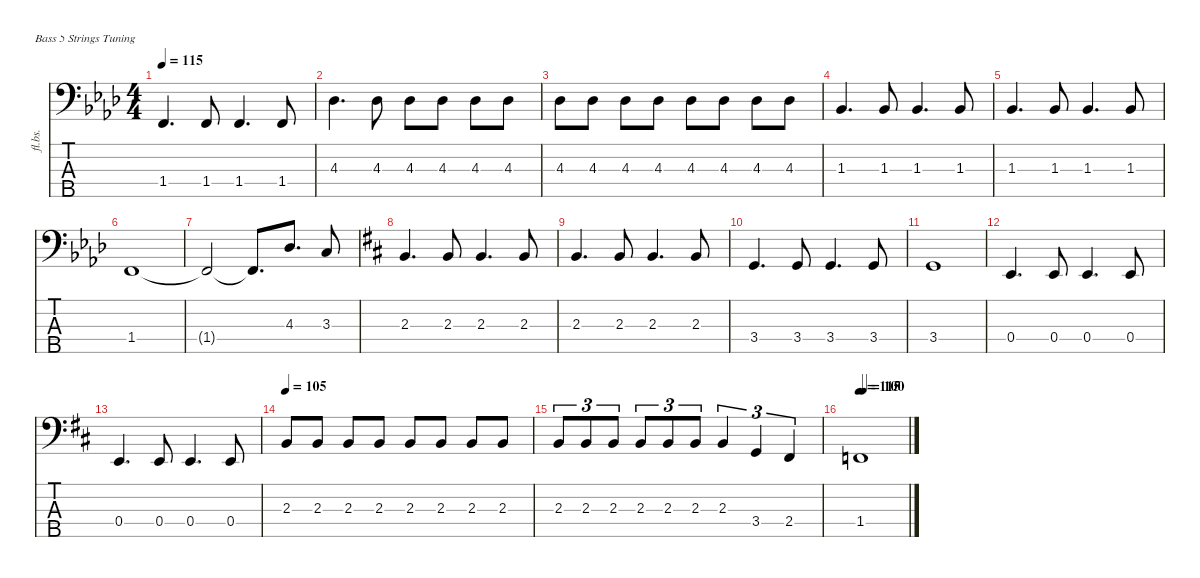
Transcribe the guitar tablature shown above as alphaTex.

\defaultSystemsLayout 4
\hideDynamics
\bracketExtendMode nobrackets
\track ("Bass" "fl.bs.") {instrument fretlessbass}
\staff {score tabs}
\tuning (G2 D2 A1 E1 B0)
\ts (4 4)
\tempo 115
\clef f4
\ks fminor
1.4{acc forcenatural}.4{d dy f} 1.4{acc forcenatural}.8 1.4{acc forcenatural}.4{d} 1.4{acc forcenatural}.8 |
4.3{acc b}.4{d} 4.3{acc b}.8 4.3{acc b}.8 4.3{acc b}.8 4.3{acc b}.8 4.3{acc b}.8 |
4.3{acc b}.8 4.3{acc b}.8 4.3{acc b}.8 4.3{acc b}.8 4.3{acc b}.8 4.3{acc b}.8 4.3{acc b}.8 4.3{acc b}.8 |
1.3{acc b}.4{d} 1.3{acc b}.8 1.3{acc b}.4{d} 1.3{acc b}.8 |
1.3{acc b}.4{d} 1.3{acc b}.8 1.3{acc b}.4{d} 1.3{acc b}.8 |
1.4{acc forcenatural}.1 |
1.4{t acc forcenatural}.2 1.4{t acc forcenatural}.8{d} 4.3{acc b}.8{d} 3.3{acc forcenatural}.8 |
\ks bminor
2.3{acc forcenatural}.4{d} 2.3{acc forcenatural}.8 2.3{acc forcenatural}.4{d} 2.3{acc forcenatural}.8 |
2.3{acc forcenatural}.4{d} 2.3{acc forcenatural}.8 2.3{acc forcenatural}.4{d} 2.3{acc forcenatural}.8 |
3.4{acc forcenatural}.4{d} 3.4{acc forcenatural}.8 3.4{acc forcenatural}.4{d} 3.4{acc forcenatural}.8 |
3.4{acc forcenatural}.1 |
0.4{acc forcenatural}.4{d} 0.4{acc forcenatural}.8 0.4{acc forcenatural}.4{d} 0.4{acc forcenatural}.8 |
0.4{acc forcenatural}.4{d} 0.4{acc forcenatural}.8 0.4{acc forcenatural}.4{d} 0.4{acc forcenatural}.8 |
\tempo 105
2.3{acc forcenatural}.8 2.3{acc forcenatural}.8 2.3{acc forcenatural}.8 2.3{acc forcenatural}.8 2.3{acc forcenatural}.8 2.3{acc forcenatural}.8 2.3{acc forcenatural}.8 2.3{acc forcenatural}.8 |
2.3{acc forcenatural}.8{tu (3 2)} 2.3{acc forcenatural}.8{tu (3 2)} 2.3{acc forcenatural}.8{tu (3 2)} 2.3{acc forcenatural}.8{tu (3 2)} 2.3{acc forcenatural}.8{tu (3 2)} 2.3{acc forcenatural}.8{tu (3 2)} 2.3{acc forcenatural}.4{tu (3 2)} 3.4{acc forcenatural}.4{tu (3 2)} 2.4{acc #}.4{tu (3 2)} |
\tempo 115
\tempo (100 0.0833333)
1.4{acc forcenatural}.1
